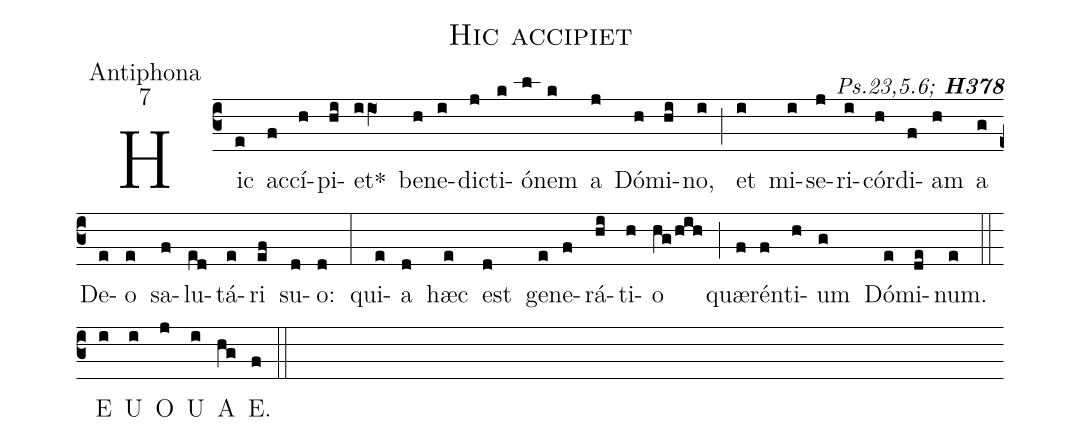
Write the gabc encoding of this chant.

name:Hic accipiet;
office-part:Antiphona;
mode:7;
commentary:{\itshape\mdseries Ps.23,5.6;\/} {\bfseries H378};
%%
(c3) Hic(e) ac(f)cí(h)pi(hi)et<sp>*</sp>(iiO1) be(h)ne(i)di(j)cti(k)ó(l)nem(k) a(j) Dó(h)mi(hi)no,(i) (;)
et(i) mi(i)se(j)ri(i)cór(h)di(f)am(h) a(g) De(e)o(e) sa(f)lu(ed)tá(e)ri(ef) su(d)o:(d) (:)
qui(e)a(d) hæc(e) est(d) ge(e)ne(f)rá(hi)ti(h)o(hg/hih) (;)
quæ(f)rén(f)ti(h)um(g) Dó(e)mi(de)num.(e)  (::)
<eu>  E(i) U(i) O(j) U(i) A(hg) E.(f) </eu> (::)
